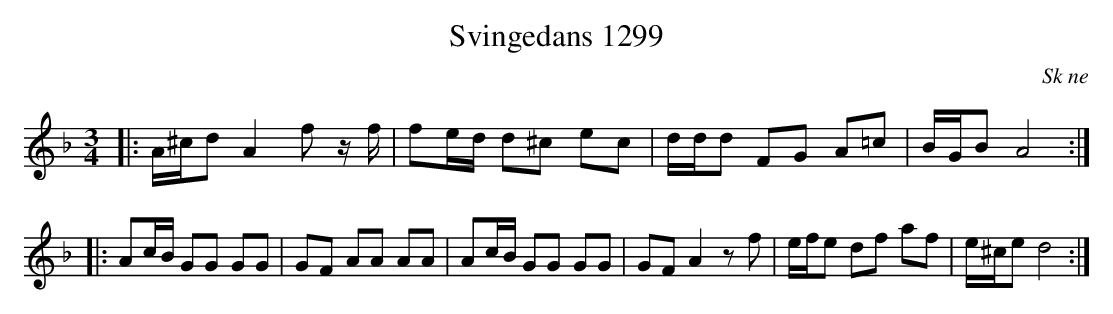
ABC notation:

X:1
T:Svingedans 1299
O:Sk ne
M:3/4
L:1/16
K:Dm
|: A^cd2 A4 f2 z f | f2ed d2^c2 e2c2 | ddd2 F2G2 A2=c2 | BGB2 A8 :|
|: A2cB G2G2 G2G2 | G2F2 A2A2 A2A2 | A2cB G2G2 G2G2 | G2F2 A4 z2 f2 | efe2 d2f2 a2f2 | e^ce2 d8 :|
